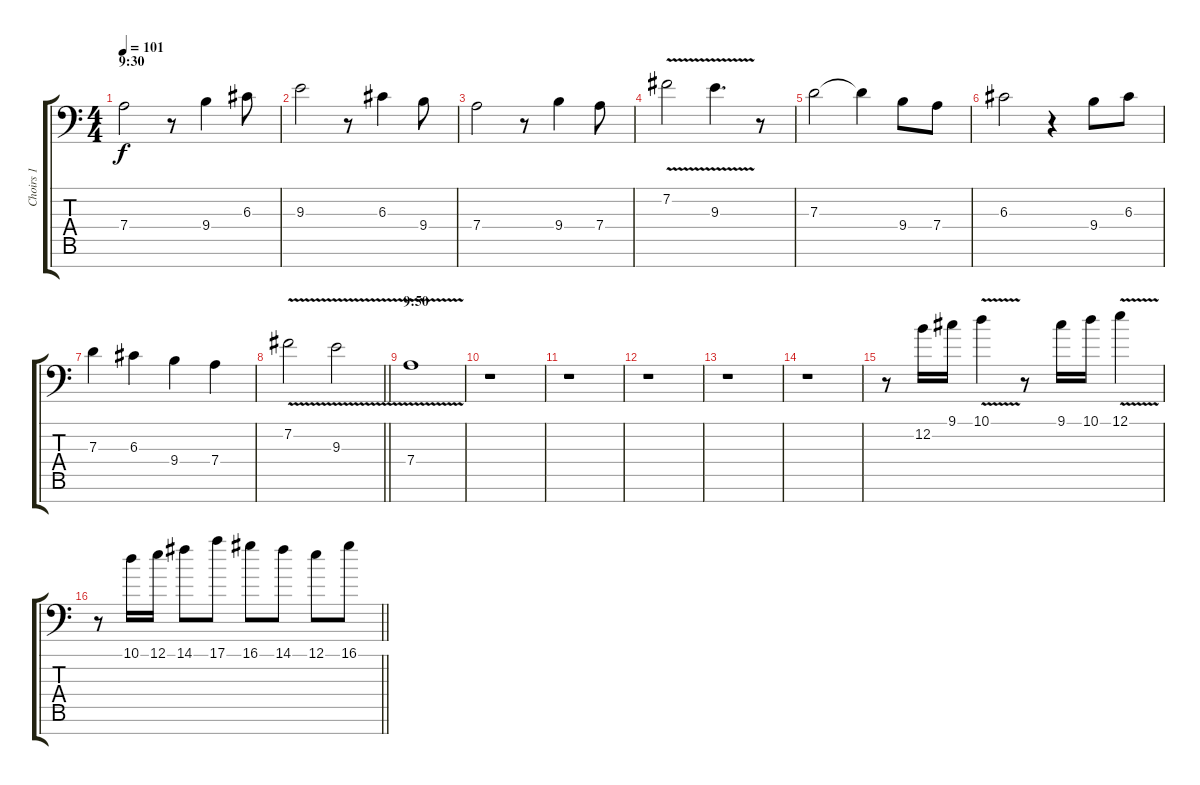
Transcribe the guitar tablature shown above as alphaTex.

\track ("Choirs 1" "Choirs 1") {instrument choiraahs}
\staff {score tabs}
\tuning (E4 B3 G3 D3 A2 E2 C-1) {hide}
\ts (4 4)
\section ("" "9:30")
\tempo 101
\clef f4
\ks c
7.4.2{dy f volume 15 balance 8 instrument baritonesax} r.8 9.4.4 6.3.8 |
9.3.2 r.8 6.3.4 9.4.8 |
7.4.2 r.8 9.4.4 7.4.8 |
7.2{v}.2 9.3{v}.4{d} r.8 |
7.3.2 7.3{t}.4 9.4.8 7.4.8 |
6.3.2 r.4 9.4.8 6.3.8 |
7.3.4 6.3.4 9.4.4 7.4.4 |
\barLineRight lightlight
7.2{v}.2 9.3{v}.2 |
\section ("" "9:50")
7.4{v}.1 |
r.1 |
r.1 |
r.1 |
r.1 |
r.1 |
r.8{volume 14 balance 8 instrument sopranosax} 12.2.16 9.1.16 10.1{v}.4 r.8 9.1.16 10.1.16 12.1{v}.4 |
\barLineRight lightlight
r.8 10.1.16 12.1.16 14.1.8 17.1.8 16.1.8 14.1.8 12.1.8 16.1.8
